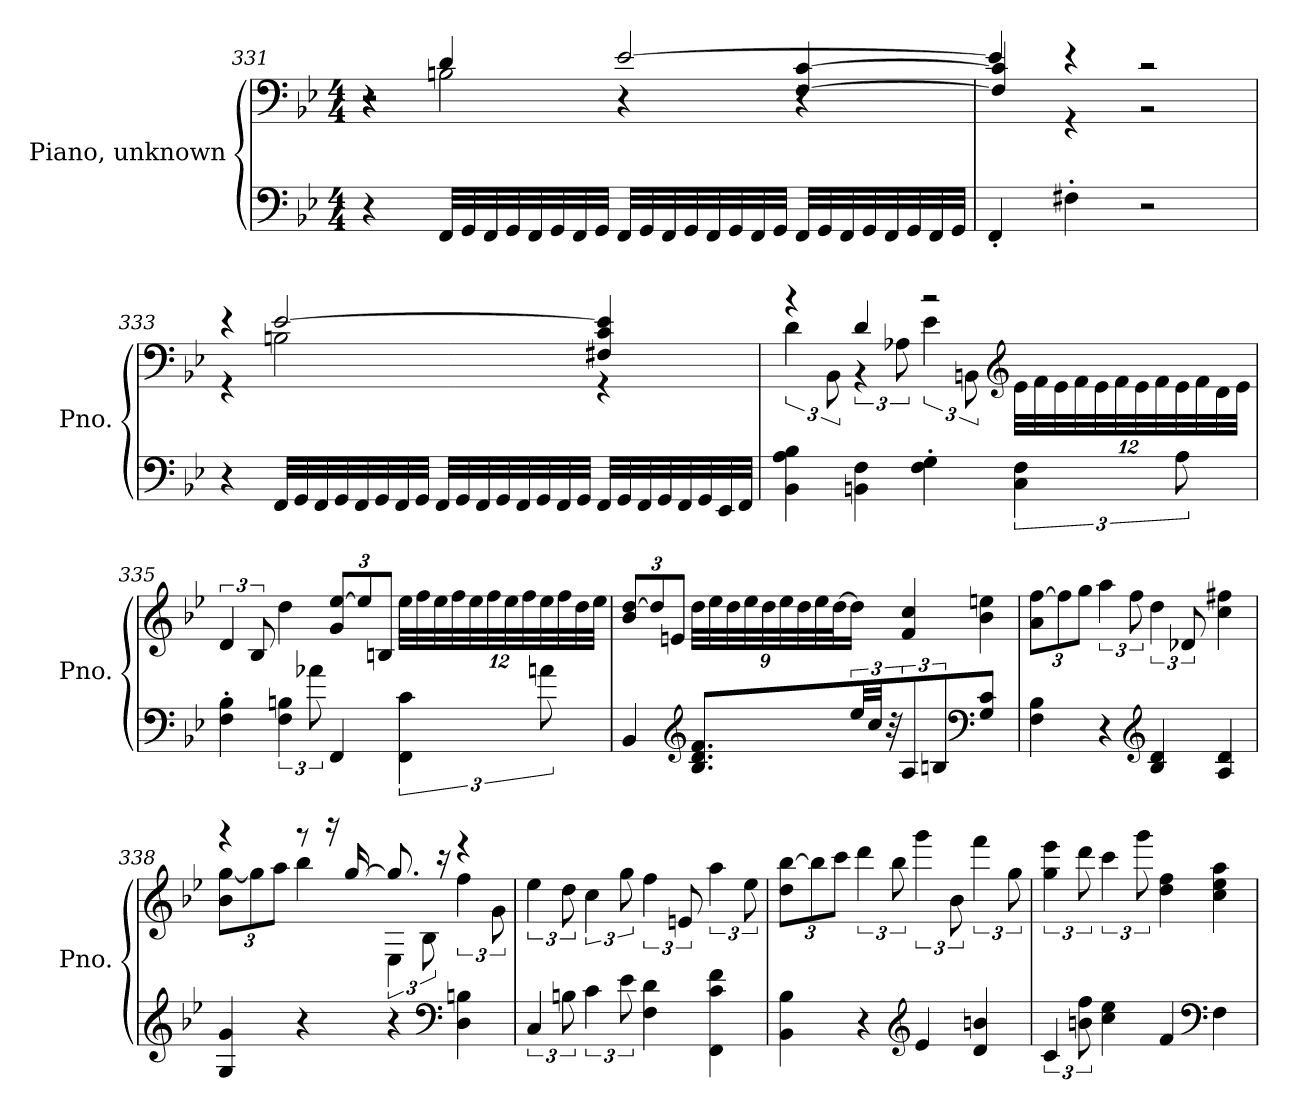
**kern	**kern
*part1	*part1
*staff2	*staff1
*I"Piano, unknown	*
*I'Pno.	*
*clefF4	*clefF4
*k[b-e-]	*k[b-e-]
*M4/4	*M4/4
=331	=331
*	*^
*	*	*^
4r	2r	4r	4r
32FF/LLL	.	2Bn\	4d/
32GG/	.	.	.
32FF/	.	.	.
32GG/	.	.	.
32FF/	.	.	.
32GG/	.	.	.
32FF/	.	.	.
32GG/JJJ	.	.	.
32FF/LLL	[2e-/	.	4r
32GG/	.	.	.
32FF/	.	.	.
32GG/	.	.	.
32FF/	.	.	.
32GG/	.	.	.
32FF/	.	.	.
32GG/JJJ	.	.	.
32FF/LLL	.	4r	[4F/ [4c/
32GG/	.	.	.
32FF/	.	.	.
32GG/	.	.	.
32FF/	.	.	.
32GG/	.	.	.
32FF/	.	.	.
32GG/JJJ	.	.	.
*	*	*v	*v
=332	=332	=332
4FF'/	4e-/]	4F/] 4c/]
4F#X'\	4r	4r
2r	2r	2r
!!LO:LB:g=z	!!
=333	=333	=333
4r	4r	4r
32FF/LLL	[2e-/	2Bn\
32GG/	.	.
32FF/	.	.
32GG/	.	.
32FF/	.	.
32GG/	.	.
32FF/	.	.
32GG/JJJ	.	.
32FF/LLL	.	.
32GG/	.	.
32FF/	.	.
32GG/	.	.
32FF/	.	.
32GG/	.	.
32FF/	.	.
32GG/JJJ	.	.
32FF/LLL	4F#X/ 4c/ 4e-/]	4r
32GG/	.	.
32FF/	.	.
32GG/	.	.
32FF/	.	.
32GG/	.	.
32EE-/	.	.
32FF/JJJ	.	.
=334	=334	=334
4BB-\ 4A\ 4B-\	4r	6d\
.	.	12BB-\
4BBn\ 4F\	4d/	6r
.	.	12A-X\
4F\' 4G\'	2r	6e-\
.	.	12BBn\
*	*clefG2	*
*	*	*Xbrackettup
6C\ 6F\	.	48e-\LLL
.	.	48f\
.	.	48e-\
.	.	48f\
.	.	48e-\
.	.	48f\
.	.	48e-\
.	.	48f\
12A\	.	48e-\
.	.	48f\
.	.	48d\
.	.	48e-\JJJ
*	*v	*v
!!LO:PB:g=z
=335	=335
*	*brackettup
4F\' 4B-\'	6d/
.	12B-/
6F\ 6Bn\	4dd\
12a-X\	.
*	*Xbrackettup
4FF/	12g/ [12ee-/L
.	12ee-/]
.	12Bn/J
6FF\ 6c\	48ee-\LLL
.	48ff\
.	48ee-\
.	48ff\
.	48ee-\
.	48ff\
.	48ee-\
.	48ff\
12an\	48ee-\
.	48ff\
.	48dd\
.	48ee-\JJJ
=336	=336
4BB-/	12b-/ [12dd/L
.	12dd/]
.	12en/J
*clefG2	*
8.B-/ 8.d/ 8.f/L	48dd\LLL
.	48ee-\
.	48dd\
.	48ee-\
.	48dd\
.	48ee-\
.	48dd\
.	48ee-\
.	[48dd\J
48ee-/LL	16dd\JJ]
48cc/JJJ	.
48r	.
6A/	4f/ 4cc/
12Bn/	.
*clefF4	*
4G\ 4c\	4b-\ 4een\
!!LO:LB:g=z
=337	=337
4F\ 4B-\	12a\ [12ff\L
.	12ff\]
.	12gg\J
*	*brackettup
4r	6aa\
.	12ff\
*clefG2	*
4B-/ 4d/	6dd\
.	12d-X/
4A/ 4d/	4cc\ 4ff#X\
=338	=338
*	*^
*	*	*Xbrackettup
4G/ 4g/	4r	12b-\ [12gg\L
.	.	12gg\]
.	.	12aa\J
4r	8r	4bb-\
.	16r	.
.	[16gg/	.
*	*	*brackettup
4r	8.gg/]	6E-\
.	.	12B-\
.	16r	.
*clefF4	*	*
4D\ 4Bn\	4r	6ff\
.	.	12g\
*	*v	*v
=339	=339
6C/	6ee-\
12Bn\	12dd\
6c\	6cc\
12e-\	12gg\
4F\ 4d\	6ff\
.	12en/
4FF\ 4c\ 4f\	6aa\
.	12ee-\
!!LO:LB:g=z
=340	=340
*	*Xbrackettup
4BB-\ 4B-\	12dd\ [12bb-\L
.	12bb-\]
.	12ccc\J
*	*brackettup
4r	6ddd\
.	12bb-\
*clefG2	*
4e-/	6ggg\
.	12b-\
4d/ 4bn/	6fff\
.	12gg\
=341	=341
6c/	6gg\ 6eee-\
12bn\ 12ff\	12ddd\
4cc\ 4ee-\	6ccc\
.	12ggg\
4f/	4dd\ 4ff\
*clefF4	*
4F\	4cc\ 4ee-\ 4aa\
=	=
*-	*-
